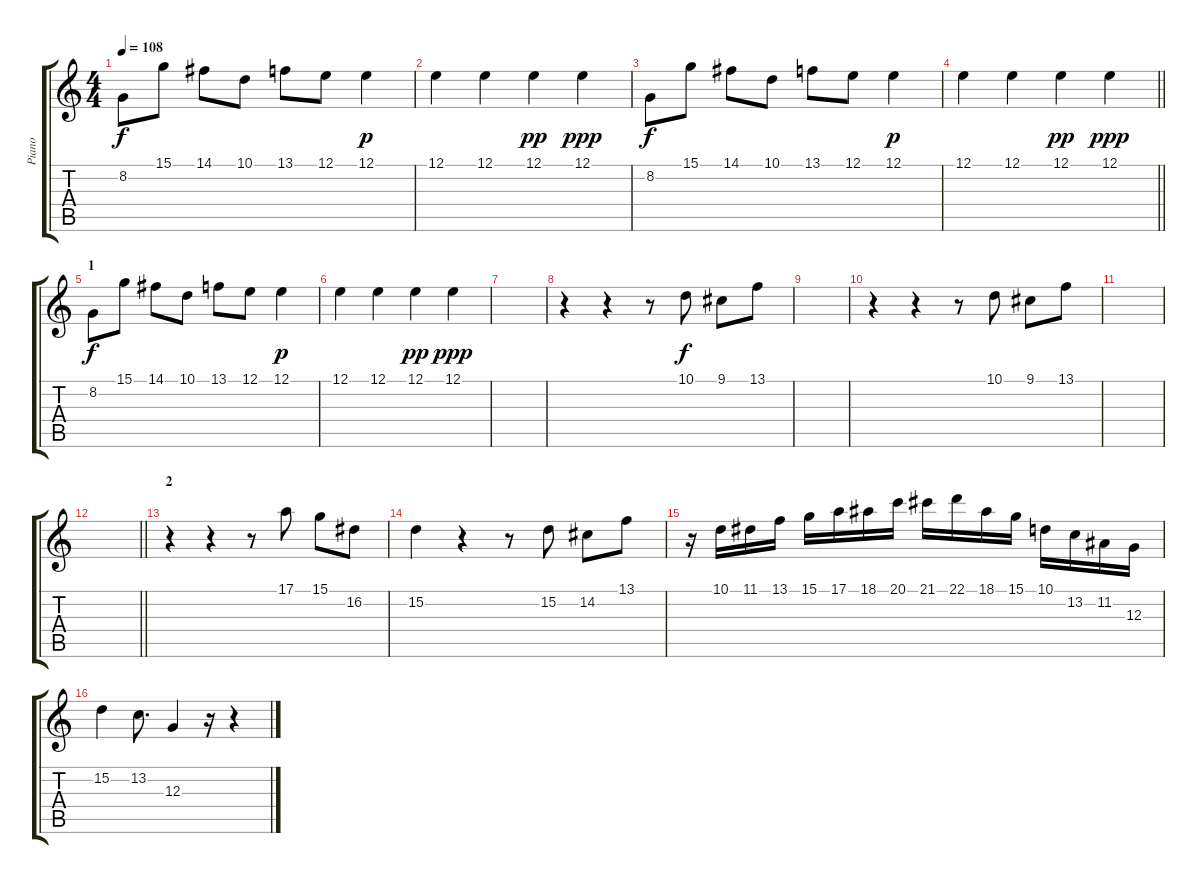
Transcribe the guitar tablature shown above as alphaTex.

\track ("Piano" "Piano") {instrument acousticgrandpiano}
\staff {score tabs}
\tuning (E4 B3 G3 D3 A2 E2) {hide}
\ts (4 4)
\tempo 108
\clef g2
\ks c
8.2.8{dy f instrument acousticgrandpiano} 15.1.8 14.1.8 10.1.8 13.1.8 12.1.8 12.1.4{dy p} |
12.1.4 12.1.4 12.1.4{dy pp} 12.1.4{dy ppp} |
8.2.8{dy f} 15.1.8 14.1.8 10.1.8 13.1.8 12.1.8 12.1.4{dy p} |
\barLineRight lightlight
12.1.4 12.1.4 12.1.4{dy pp} 12.1.4{dy ppp} |
\section ("" "1")
8.2.8{dy f} 15.1.8 14.1.8 10.1.8 13.1.8 12.1.8 12.1.4{dy p} |
12.1.4 12.1.4 12.1.4{dy pp} 12.1.4{dy ppp} |
|
r.4 r.4 r.8 10.1.8{dy f} 9.1.8 13.1.8 |
|
r.4 r.4 r.8 10.1.8 9.1.8 13.1.8 |
|
\barLineRight lightlight
|
\section ("" "2")
r.4 r.4 r.8 17.1.8 15.1.8 16.2.8 |
15.2.4 r.4 r.8 15.2.8 14.2.8 13.1.8 |
r.16 10.1.16 11.1.16 13.1.16 15.1.16 17.1.16 18.1.16 20.1.16 21.1.16 22.1.16 18.1.16 15.1.16 10.1.16 13.2.16 11.2.16 12.3.16 |
15.2.4 13.2.8{d} 12.3.4 r.16 r.4
